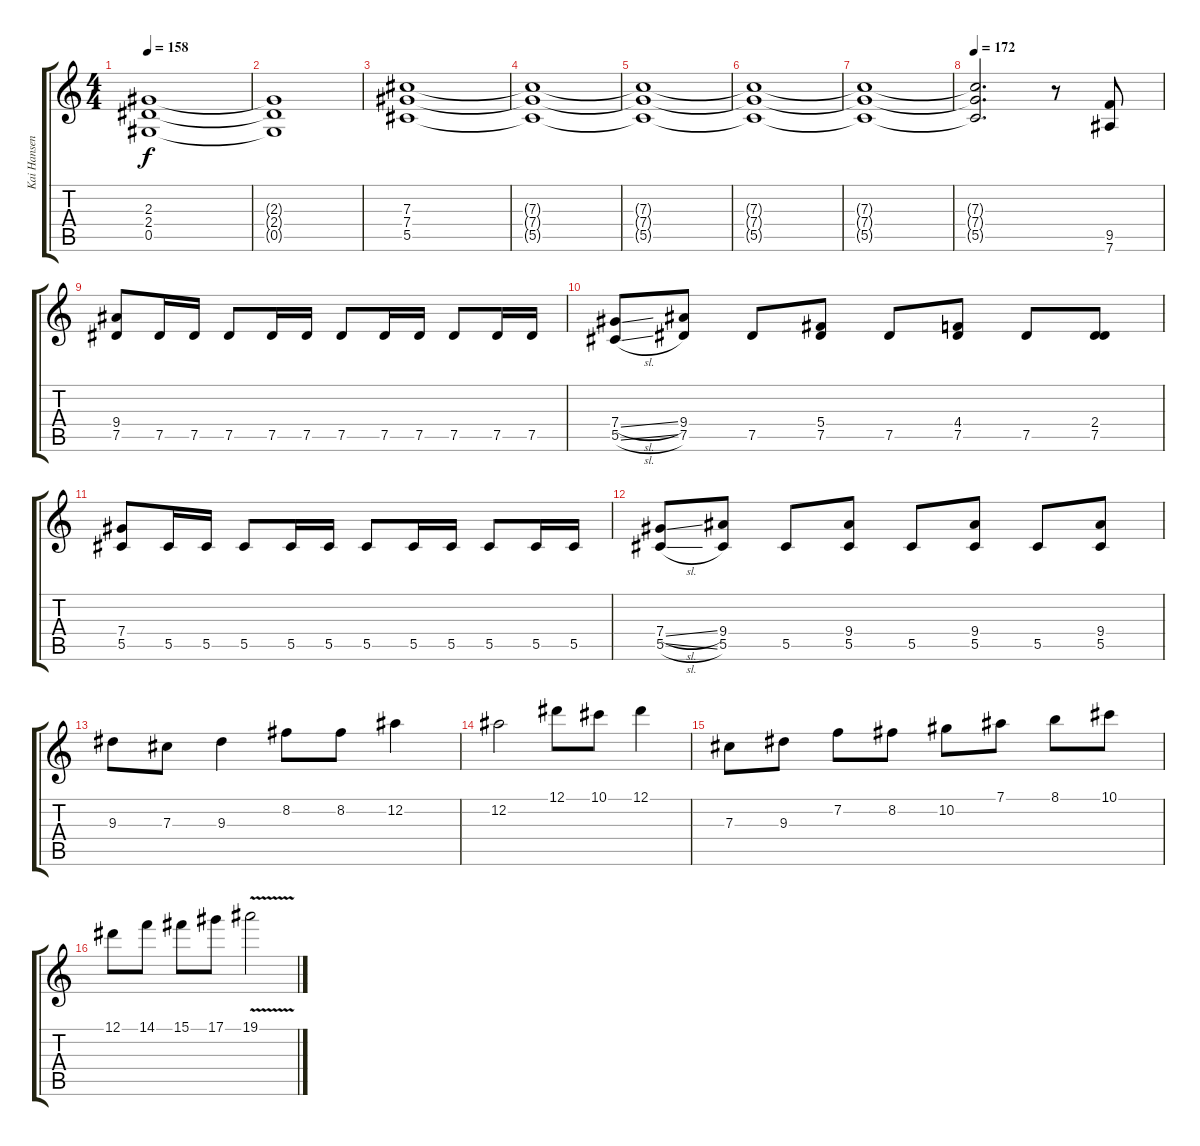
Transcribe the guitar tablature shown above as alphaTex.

\track ("Kai Hansen - Guitar" "Kai Hansen") {instrument distortionguitar}
\staff {score tabs}
\tuning (Eb4 Bb3 Gb3 Db3 Ab2 Eb2) {hide}
\ts (4 4)
\tempo 158
\clef g2
\ks c
(2.3 2.4 0.5).1{dy f} |
(2.3{t} 2.4{t} 0.5{t}).1 |
(7.3 7.4 5.5).1 |
(7.3{t} 7.4{t} 5.5{t}).1 |
(7.3{t} 7.4{t} 5.5{t}).1 |
(7.3{t} 7.4{t} 5.5{t}).1 |
(7.3{t} 7.4{t} 5.5{t}).1{volume 7} |
\tempo 172
(7.3{t} 7.4{t} 5.5{t}).2{d} r.8{volume 14} (9.5 7.6).8 |
(9.4 7.5).8 7.5.16 7.5.16 7.5.8 7.5.16 7.5.16 7.5.8 7.5.16 7.5.16 7.5.8 7.5.16 7.5.16 |
(7.4{sl} 5.5{sl}).8 (9.4 7.5).8 7.5.8 (5.4 7.5).8 7.5.8 (4.4 7.5).8 7.5.8 (2.4 7.5).8 |
(7.4 5.5).8 5.5.16 5.5.16 5.5.8 5.5.16 5.5.16 5.5.8 5.5.16 5.5.16 5.5.8 5.5.16 5.5.16 |
(7.4{sl} 5.5{sl}).8 (9.4 5.5).8 5.5.8 (9.4 5.5).8 5.5.8 (9.4 5.5).8 5.5.8 (9.4 5.5).8 |
9.3.8 7.3.8 9.3.4 8.2.8 8.2.8 12.2.4 |
12.2.2 12.1.8 10.1.8 12.1.4 |
7.3.8 9.3.8 7.2.8 8.2.8 10.2.8 7.1.8 8.1.8 10.1.8 |
12.1.8 14.1.8 15.1.8 17.1.8 19.1{v}.2
